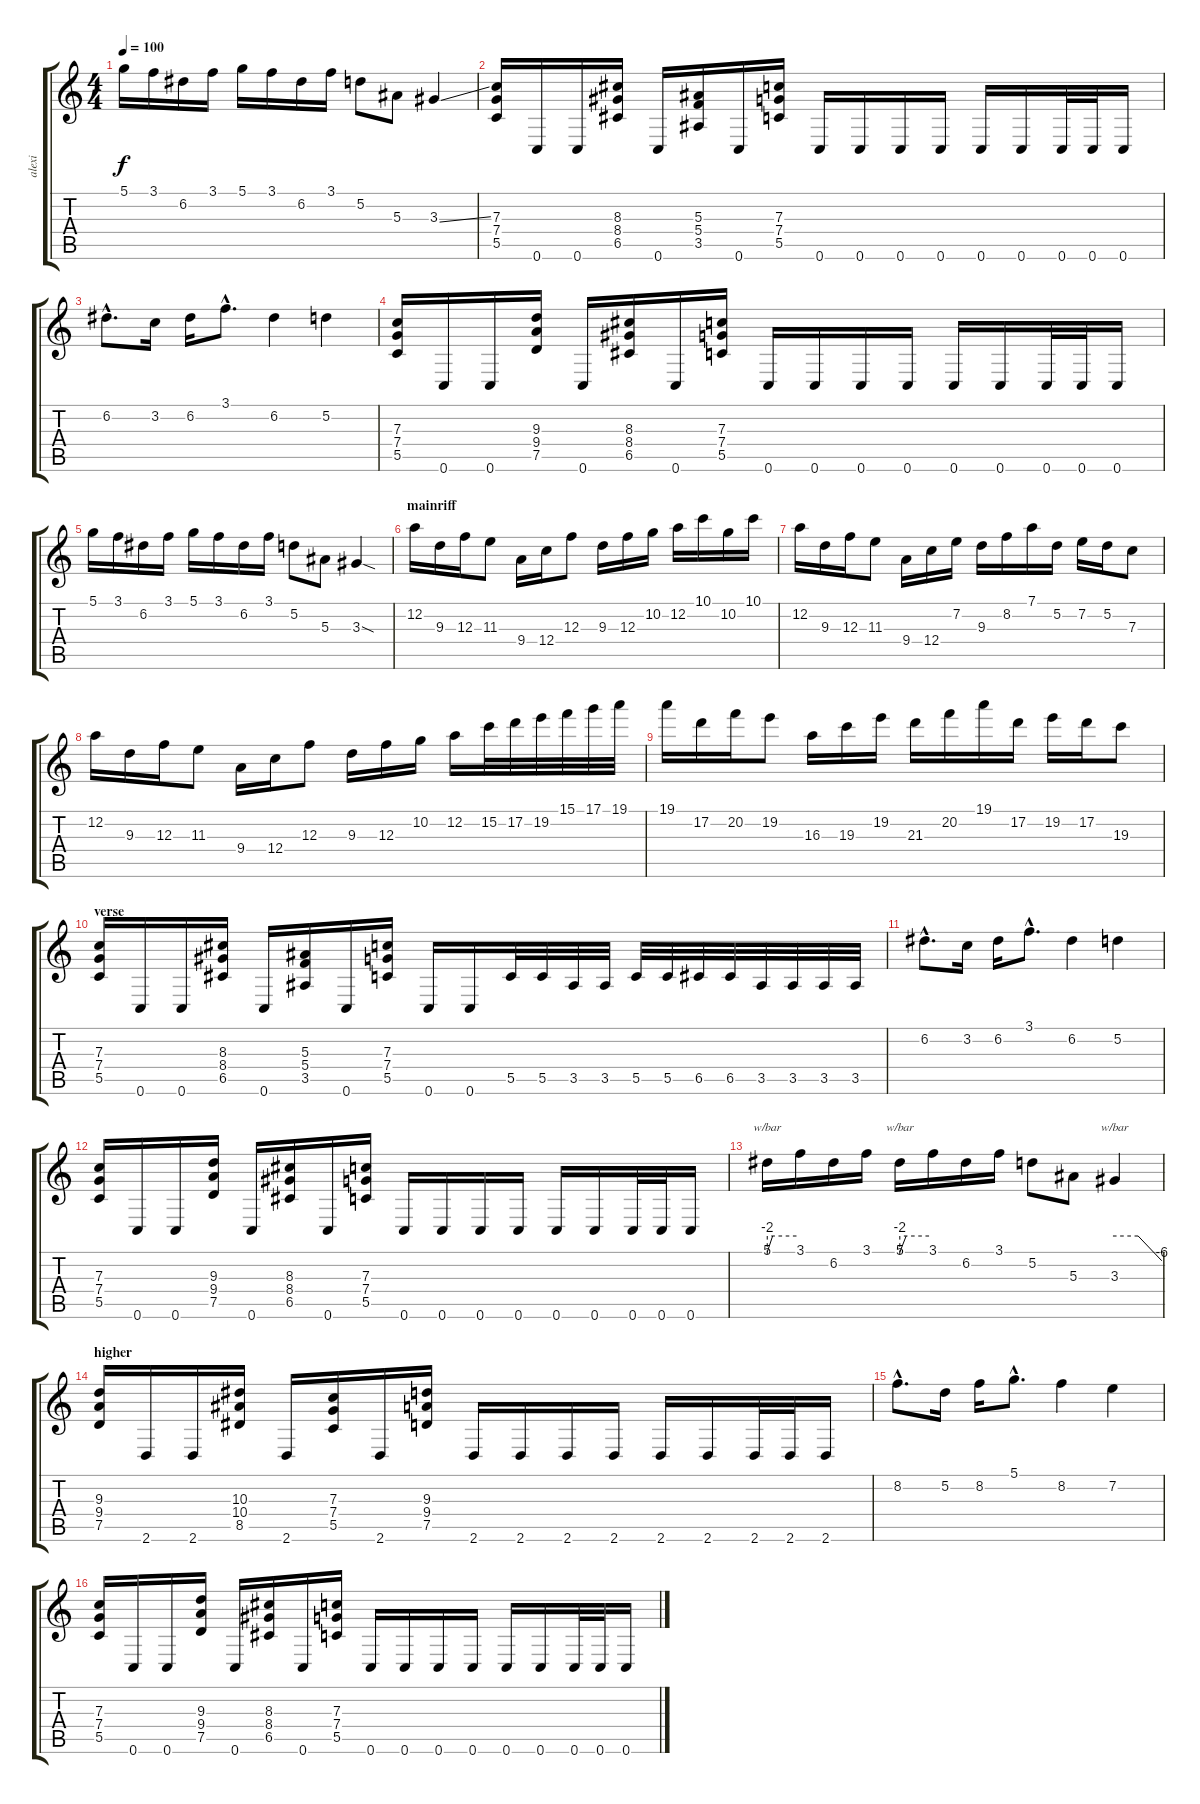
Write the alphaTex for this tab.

\track ("alexi" "alexi") {instrument distortionguitar}
\staff {score tabs}
\tuning (D4 A3 F3 C3 G2 C2) {hide}
\ts (4 4)
\tempo 100
\clef g2
\ks c
5.1.16{dy f} 3.1.16 6.2.16 3.1.16 5.1.16 3.1.16 6.2.16 3.1.16 5.2.8 5.3.8 3.3{ss}.4 |
(7.3 7.4 5.5).16 0.6.16 0.6.16 (8.3 8.4 6.5).16 0.6.16 (5.3 5.4 3.5).16 0.6.16 (7.3 7.4 5.5).16 0.6.16 0.6.16 0.6.16 0.6.16 0.6.16 0.6.16 0.6.32 0.6.32 0.6.16 |
6.2{hac}.8{d} 3.2.16 6.2.16 3.1{hac}.8{d} 6.2.4 5.2.4 |
(7.3 7.4 5.5).16 0.6.16 0.6.16 (9.3 9.4 7.5).16 0.6.16 (8.3 8.4 6.5).16 0.6.16 (7.3 7.4 5.5).16 0.6.16 0.6.16 0.6.16 0.6.16 0.6.16 0.6.16 0.6.32 0.6.32 0.6.16 |
5.1.16 3.1.16 6.2.16 3.1.16 5.1.16 3.1.16 6.2.16 3.1.16 5.2.8 5.3.8 3.3{sod}.4 |
\section ("" "mainriff")
12.2.16 9.3.16 12.3.16 11.3.8 9.4.16 12.4.16 12.3.8 9.3.16 12.3.16 10.2.16 12.2.16 10.1.16 10.2.16 10.1.16 |
12.2.16 9.3.16 12.3.16 11.3.8 9.4.16 12.4.16 7.2.16 9.3.16 8.2.16 7.1.16 5.2.16 7.2.16 5.2.16 7.3.8 |
12.2.16 9.3.16 12.3.16 11.3.8 9.4.16 12.4.16 12.3.8 9.3.16 12.3.16 10.2.16 12.2.16 15.2.32 17.2.32 19.2.32 15.1.32 17.1.32 19.1.32 |
19.1.16 17.2.16 20.2.16 19.2.8 16.3.16 19.3.16 19.2.16 21.3.16 20.2.16 19.1.16 17.2.16 19.2.16 17.2.16 19.3.8 |
\section ("" "verse")
(7.3 7.4 5.5).16 0.6.16 0.6.16 (8.3 8.4 6.5).16 0.6.16 (5.3 5.4 3.5).16 0.6.16 (7.3 7.4 5.5).16 0.6.16 0.6.16 5.5.32 5.5.32 3.5.32 3.5.32 5.5.32 5.5.32 6.5.32 6.5.32 3.5.32 3.5.32 3.5.32 3.5.32 |
6.2{hac}.8{d} 3.2.16 6.2.16 3.1{hac}.8{d} 6.2.4 5.2.4 |
(7.3 7.4 5.5).16 0.6.16 0.6.16 (9.3 9.4 7.5).16 0.6.16 (8.3 8.4 6.5).16 0.6.16 (7.3 7.4 5.5).16 0.6.16 0.6.16 0.6.16 0.6.16 0.6.16 0.6.16 0.6.32 0.6.32 0.6.16 |
5.1.16{tbe (custom default 0 -8 11 0 60 0)} 3.1.16 6.2.16 3.1.16 5.1.16{tbe (custom default 0 -8 13 0 60 0)} 3.1.16 6.2.16 3.1.16 5.2.8 5.3.8 3.3.4{tbe (custom default 0 0 30 0 60 -24)} |
\section ("" "higher")
(9.3 9.4 7.5).16 2.6.16 2.6.16 (10.3 10.4 8.5).16 2.6.16 (7.3 7.4 5.5).16 2.6.16 (9.3 9.4 7.5).16 2.6.16 2.6.16 2.6.16 2.6.16 2.6.16 2.6.16 2.6.32 2.6.32 2.6.16 |
8.2{hac}.8{d} 5.2.16 8.2.16 5.1{hac}.8{d} 8.2.4 7.2.4 |
(7.3 7.4 5.5).16 0.6.16 0.6.16 (9.3 9.4 7.5).16 0.6.16 (8.3 8.4 6.5).16 0.6.16 (7.3 7.4 5.5).16 0.6.16 0.6.16 0.6.16 0.6.16 0.6.16 0.6.16 0.6.32 0.6.32 0.6.16
